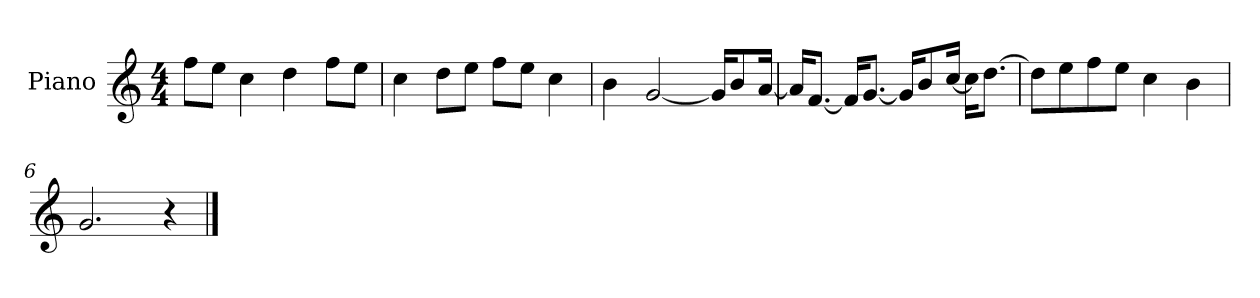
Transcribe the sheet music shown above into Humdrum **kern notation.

**kern
*part1
*staff1
*I"Piano
*I'P-no
*clefG2
*k[]
*M4/4
*MM90
=1
8ff\L
8ee\J
4cc\
4dd\
8ff\L
8ee\J
=2
4cc\
8dd\L
8ee\J
8ff\L
8ee\J
4cc\
=3
4b\
[2g/
16g/KL]
8b/
[16a/Jk
=4
16a/KL]
[8.f/J
16f/KL]
[8.g/J
16g/KL]
8b/
[16cc/Jk
16cc\KL]
[8.dd\J
=5
8dd\L]
8ee\
8ff\
8ee\J
4cc\
4b\
=6
2.g/
4r
==
*-
